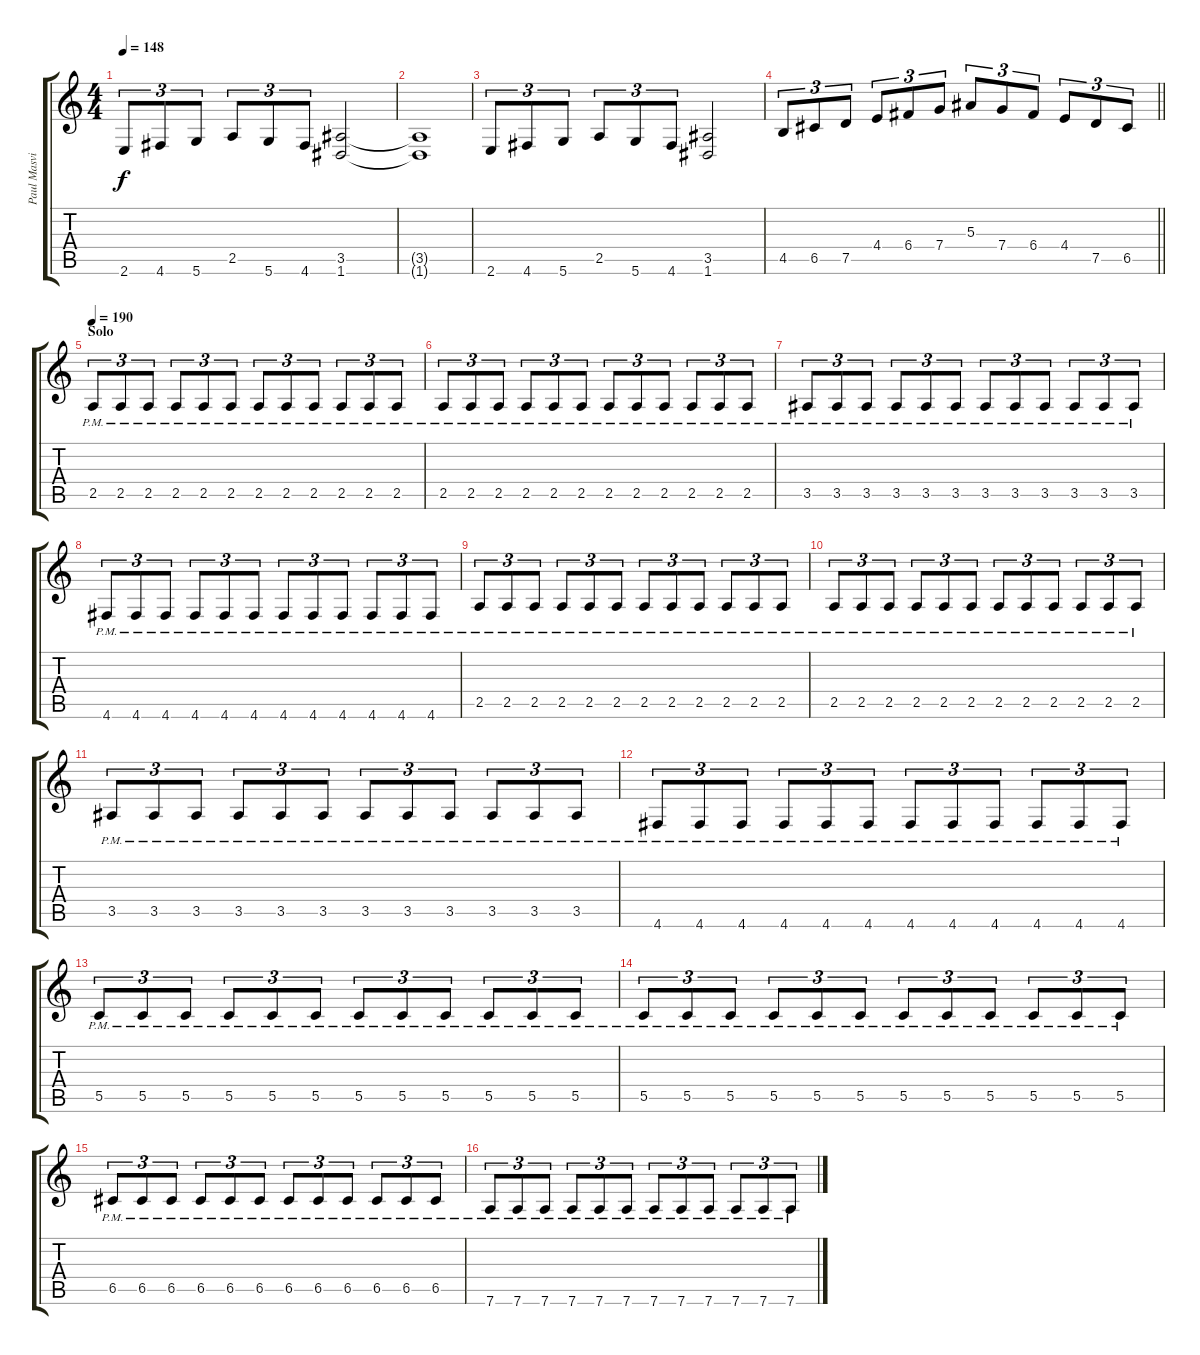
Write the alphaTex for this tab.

\track ("Paul Masvidal" "Paul Masvi") {instrument distortionguitar}
\staff {score tabs}
\tuning (D4 A3 F3 C3 G2 D2) {hide}
\ts (4 4)
\tempo 148
\clef g2
\ks c
2.6.8{tu (3 2) dy f} 4.6.8{tu (3 2)} 5.6.8{tu (3 2)} 2.5.8{tu (3 2)} 5.6.8{tu (3 2)} 4.6.8{tu (3 2)} (3.5 1.6).2 |
(3.5{t} 1.6{t}).1 |
2.6.8{tu (3 2)} 4.6.8{tu (3 2)} 5.6.8{tu (3 2)} 2.5.8{tu (3 2)} 5.6.8{tu (3 2)} 4.6.8{tu (3 2)} (3.5 1.6).2 |
\barLineRight lightlight
4.5.8{tu (3 2)} 6.5.8{tu (3 2)} 7.5.8{tu (3 2)} 4.4.8{tu (3 2)} 6.4.8{tu (3 2)} 7.4.8{tu (3 2)} 5.3.8{tu (3 2)} 7.4.8{tu (3 2)} 6.4.8{tu (3 2)} 4.4.8{tu (3 2)} 7.5.8{tu (3 2)} 6.5.8{tu (3 2)} |
\section ("" "Solo")
\tempo 190
2.5{pm}.8{tu (3 2)} 2.5{pm}.8{tu (3 2)} 2.5{pm}.8{tu (3 2)} 2.5{pm}.8{tu (3 2)} 2.5{pm}.8{tu (3 2)} 2.5{pm}.8{tu (3 2)} 2.5{pm}.8{tu (3 2)} 2.5{pm}.8{tu (3 2)} 2.5{pm}.8{tu (3 2)} 2.5{pm}.8{tu (3 2)} 2.5{pm}.8{tu (3 2)} 2.5{pm}.8{tu (3 2)} |
2.5{pm}.8{tu (3 2)} 2.5{pm}.8{tu (3 2)} 2.5{pm}.8{tu (3 2)} 2.5{pm}.8{tu (3 2)} 2.5{pm}.8{tu (3 2)} 2.5{pm}.8{tu (3 2)} 2.5{pm}.8{tu (3 2)} 2.5{pm}.8{tu (3 2)} 2.5{pm}.8{tu (3 2)} 2.5{pm}.8{tu (3 2)} 2.5{pm}.8{tu (3 2)} 2.5{pm}.8{tu (3 2)} |
3.5{pm}.8{tu (3 2)} 3.5{pm}.8{tu (3 2)} 3.5{pm}.8{tu (3 2)} 3.5{pm}.8{tu (3 2)} 3.5{pm}.8{tu (3 2)} 3.5{pm}.8{tu (3 2)} 3.5{pm}.8{tu (3 2)} 3.5{pm}.8{tu (3 2)} 3.5{pm}.8{tu (3 2)} 3.5{pm}.8{tu (3 2)} 3.5{pm}.8{tu (3 2)} 3.5{pm}.8{tu (3 2)} |
4.6{pm}.8{tu (3 2)} 4.6{pm}.8{tu (3 2)} 4.6{pm}.8{tu (3 2)} 4.6{pm}.8{tu (3 2)} 4.6{pm}.8{tu (3 2)} 4.6{pm}.8{tu (3 2)} 4.6{pm}.8{tu (3 2)} 4.6{pm}.8{tu (3 2)} 4.6{pm}.8{tu (3 2)} 4.6{pm}.8{tu (3 2)} 4.6{pm}.8{tu (3 2)} 4.6{pm}.8{tu (3 2)} |
2.5{pm}.8{tu (3 2)} 2.5{pm}.8{tu (3 2)} 2.5{pm}.8{tu (3 2)} 2.5{pm}.8{tu (3 2)} 2.5{pm}.8{tu (3 2)} 2.5{pm}.8{tu (3 2)} 2.5{pm}.8{tu (3 2)} 2.5{pm}.8{tu (3 2)} 2.5{pm}.8{tu (3 2)} 2.5{pm}.8{tu (3 2)} 2.5{pm}.8{tu (3 2)} 2.5{pm}.8{tu (3 2)} |
2.5{pm}.8{tu (3 2)} 2.5{pm}.8{tu (3 2)} 2.5{pm}.8{tu (3 2)} 2.5{pm}.8{tu (3 2)} 2.5{pm}.8{tu (3 2)} 2.5{pm}.8{tu (3 2)} 2.5{pm}.8{tu (3 2)} 2.5{pm}.8{tu (3 2)} 2.5{pm}.8{tu (3 2)} 2.5{pm}.8{tu (3 2)} 2.5{pm}.8{tu (3 2)} 2.5{pm}.8{tu (3 2)} |
3.5{pm}.8{tu (3 2)} 3.5{pm}.8{tu (3 2)} 3.5{pm}.8{tu (3 2)} 3.5{pm}.8{tu (3 2)} 3.5{pm}.8{tu (3 2)} 3.5{pm}.8{tu (3 2)} 3.5{pm}.8{tu (3 2)} 3.5{pm}.8{tu (3 2)} 3.5{pm}.8{tu (3 2)} 3.5{pm}.8{tu (3 2)} 3.5{pm}.8{tu (3 2)} 3.5{pm}.8{tu (3 2)} |
4.6{pm}.8{tu (3 2)} 4.6{pm}.8{tu (3 2)} 4.6{pm}.8{tu (3 2)} 4.6{pm}.8{tu (3 2)} 4.6{pm}.8{tu (3 2)} 4.6{pm}.8{tu (3 2)} 4.6{pm}.8{tu (3 2)} 4.6{pm}.8{tu (3 2)} 4.6{pm}.8{tu (3 2)} 4.6{pm}.8{tu (3 2)} 4.6{pm}.8{tu (3 2)} 4.6{pm}.8{tu (3 2)} |
5.5{pm}.8{tu (3 2)} 5.5{pm}.8{tu (3 2)} 5.5{pm}.8{tu (3 2)} 5.5{pm}.8{tu (3 2)} 5.5{pm}.8{tu (3 2)} 5.5{pm}.8{tu (3 2)} 5.5{pm}.8{tu (3 2)} 5.5{pm}.8{tu (3 2)} 5.5{pm}.8{tu (3 2)} 5.5{pm}.8{tu (3 2)} 5.5{pm}.8{tu (3 2)} 5.5{pm}.8{tu (3 2)} |
5.5{pm}.8{tu (3 2)} 5.5{pm}.8{tu (3 2)} 5.5{pm}.8{tu (3 2)} 5.5{pm}.8{tu (3 2)} 5.5{pm}.8{tu (3 2)} 5.5{pm}.8{tu (3 2)} 5.5{pm}.8{tu (3 2)} 5.5{pm}.8{tu (3 2)} 5.5{pm}.8{tu (3 2)} 5.5{pm}.8{tu (3 2)} 5.5{pm}.8{tu (3 2)} 5.5{pm}.8{tu (3 2)} |
6.5{pm}.8{tu (3 2)} 6.5{pm}.8{tu (3 2)} 6.5{pm}.8{tu (3 2)} 6.5{pm}.8{tu (3 2)} 6.5{pm}.8{tu (3 2)} 6.5{pm}.8{tu (3 2)} 6.5{pm}.8{tu (3 2)} 6.5{pm}.8{tu (3 2)} 6.5{pm}.8{tu (3 2)} 6.5{pm}.8{tu (3 2)} 6.5{pm}.8{tu (3 2)} 6.5{pm}.8{tu (3 2)} |
7.6{pm}.8{tu (3 2)} 7.6{pm}.8{tu (3 2)} 7.6{pm}.8{tu (3 2)} 7.6{pm}.8{tu (3 2)} 7.6{pm}.8{tu (3 2)} 7.6{pm}.8{tu (3 2)} 7.6{pm}.8{tu (3 2)} 7.6{pm}.8{tu (3 2)} 7.6{pm}.8{tu (3 2)} 7.6{pm}.8{tu (3 2)} 7.6{pm}.8{tu (3 2)} 7.6{pm}.8{tu (3 2)}
